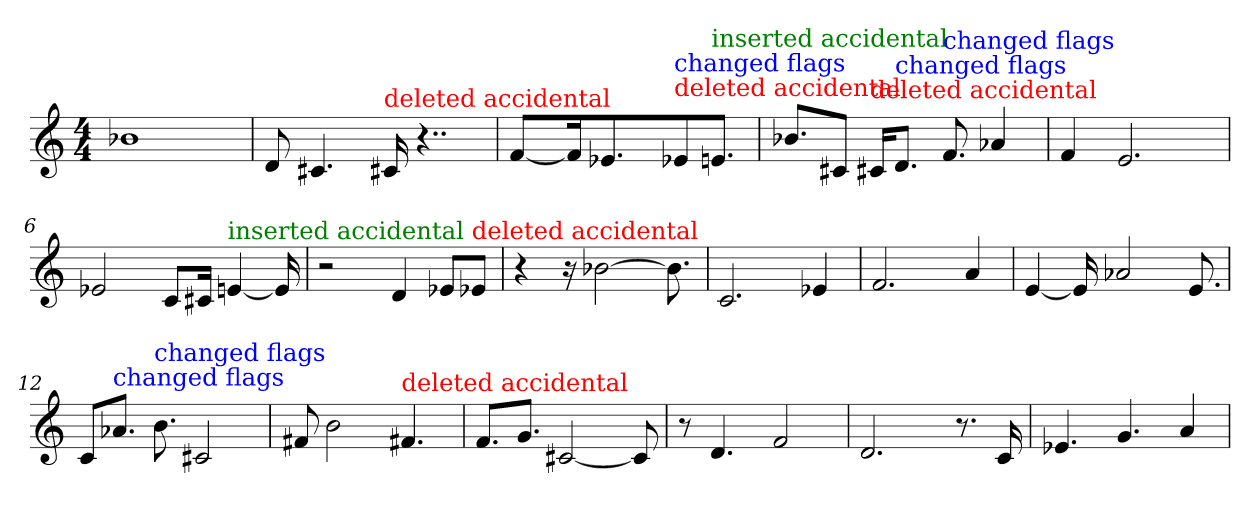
**kern
*part1
*staff1
*M4/4
=1
1b-X
=2
8d
4.c#X
!LO:TX:color=#FF0000:t=deleted accidental
16c#Xi
4..r
=3
[4f
16f]
4.e-X
!LO:TX:color=#FF0000:t=deleted accidental
!LO:TX:color=#0000FF:t=changed flags
8e-Xj
!LO:TX:color=#008000:t=inserted accidental
8.eZJ
=4
8.b-XL
8c#XJ
!LO:TX:color=#FF0000:t=deleted accidental
16c#XiKL
!LO:TX:color=#0000FF:t=changed flags
8.djJ
!LO:TX:color=#0000FF:t=changed flags
8.fj
4a-X
=5
4f
2.e
=6
2e-X
8cL
16c#XJk
!LO:TX:color=#008000:t=inserted accidental
[4eZ
16e]
=7
2r
4d
8e-XL
!LO:TX:color=#FF0000:t=deleted accidental
8e-XiJ
=8
4r
16r
[2b-X
8.b-]
=9
2.c
4e-X
=10
2.f
4a
=11
[4e
16e]
2a-X
8.e
=12
8cL
!LO:TX:color=#0000FF:t=changed flags
8.a-XjJ
!LO:TX:color=#0000FF:t=changed flags
8.bj
2c#X
=13
8f#X
2b
!LO:TX:color=#FF0000:t=deleted accidental
4.f#Xi
=14
8.fL
8.gJ
[2c#X
8c#]
=15
8r
4.d
2f
=16
2.d
8.r
16c
=17
4.e-X
4.g
4a
=
*-
